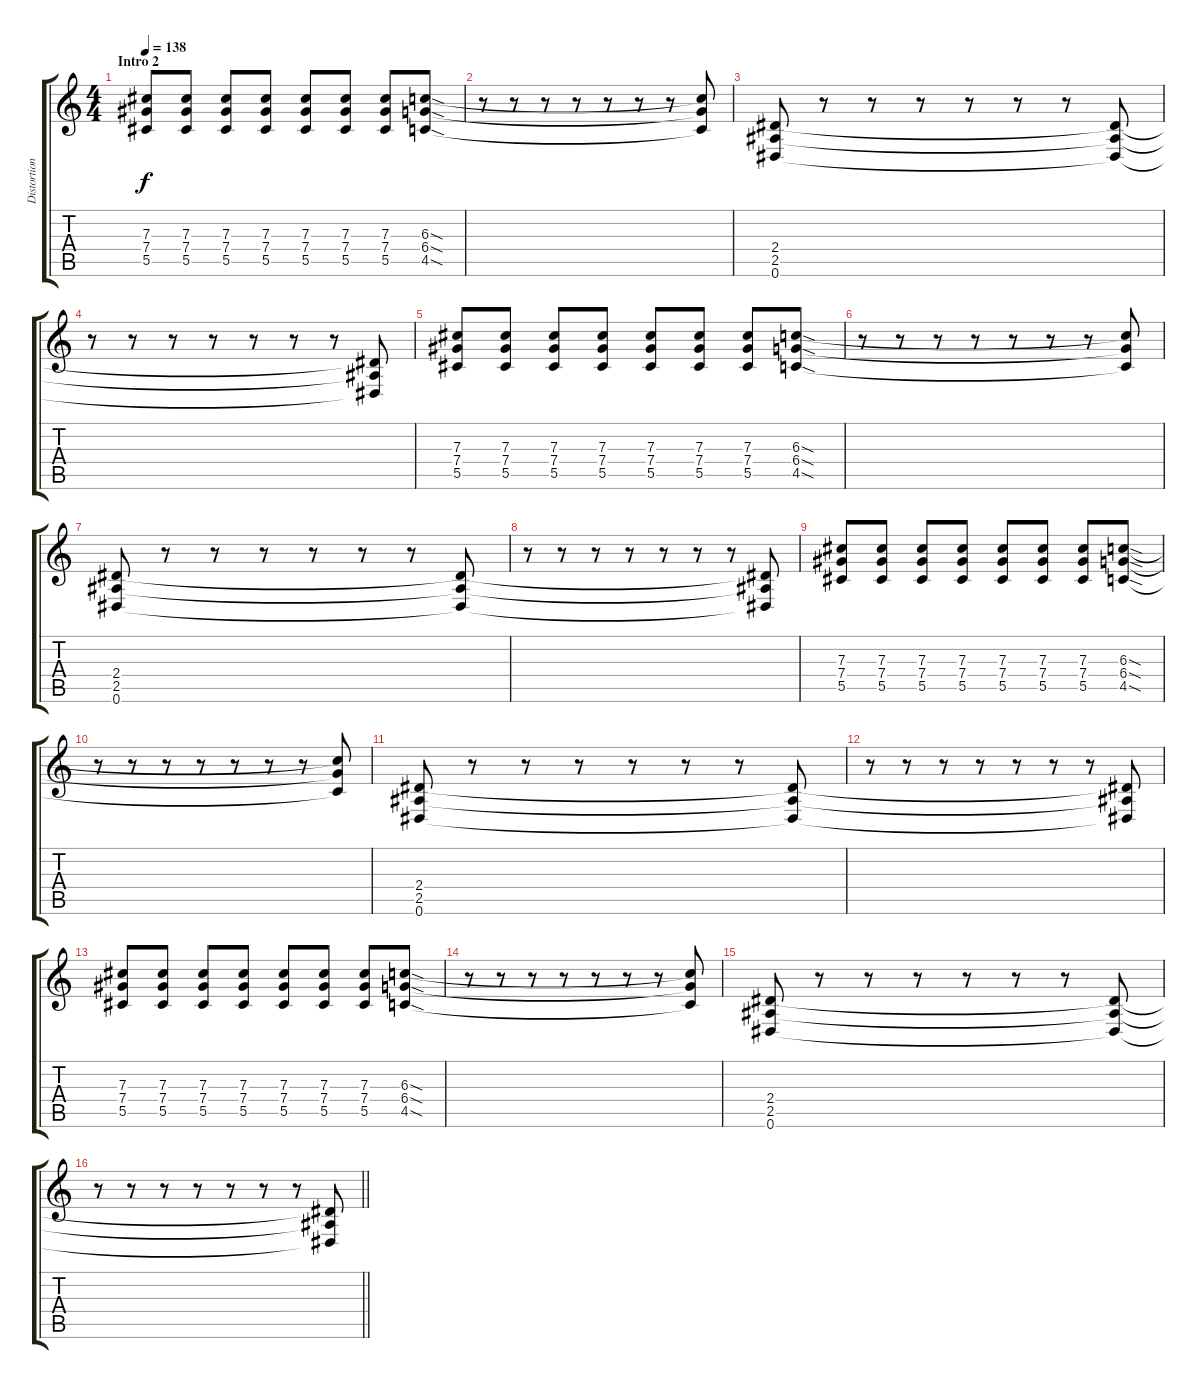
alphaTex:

\track ("Distortion 1" "Distortion") {instrument distortionguitar}
\staff {score tabs}
\tuning (Eb4 Bb3 Gb3 Db3 Ab2 Eb2) {hide}
\ts (4 4)
\section ("" "Intro 2")
\tempo 138
\clef g2
\ks c
(7.3 7.4 5.5).8{dy f} (7.3 7.4 5.5).8 (7.3 7.4 5.5).8 (7.3 7.4 5.5).8 (7.3 7.4 5.5).8 (7.3 7.4 5.5).8 (7.3 7.4 5.5).8 (6.3{sod} 6.4{sod} 4.5{sod}).8 |
r.8 r.8 r.8 r.8 r.8 r.8 r.8 (6.3{t} 6.4{t} 4.5{t}).8 |
(2.4 2.5 0.6).8 r.8 r.8 r.8 r.8 r.8 r.8 (2.4{t} 2.5{t} 0.6{t}).8 |
r.8 r.8 r.8 r.8 r.8 r.8 r.8 (2.4{t} 2.5{t} 0.6{t}).8 |
(7.3 7.4 5.5).8 (7.3 7.4 5.5).8 (7.3 7.4 5.5).8 (7.3 7.4 5.5).8 (7.3 7.4 5.5).8 (7.3 7.4 5.5).8 (7.3 7.4 5.5).8 (6.3{sod} 6.4{sod} 4.5{sod}).8 |
r.8 r.8 r.8 r.8 r.8 r.8 r.8 (6.3{t} 6.4{t} 4.5{t}).8 |
(2.4 2.5 0.6).8 r.8 r.8 r.8 r.8 r.8 r.8 (2.4{t} 2.5{t} 0.6{t}).8 |
r.8 r.8 r.8 r.8 r.8 r.8 r.8 (2.4{t} 2.5{t} 0.6{t}).8 |
(7.3 7.4 5.5).8 (7.3 7.4 5.5).8 (7.3 7.4 5.5).8 (7.3 7.4 5.5).8 (7.3 7.4 5.5).8 (7.3 7.4 5.5).8 (7.3 7.4 5.5).8 (6.3{sod} 6.4{sod} 4.5{sod}).8 |
r.8 r.8 r.8 r.8 r.8 r.8 r.8 (6.3{t} 6.4{t} 4.5{t}).8 |
(2.4 2.5 0.6).8 r.8 r.8 r.8 r.8 r.8 r.8 (2.4{t} 2.5{t} 0.6{t}).8 |
r.8 r.8 r.8 r.8 r.8 r.8 r.8 (2.4{t} 2.5{t} 0.6{t}).8 |
(7.3 7.4 5.5).8 (7.3 7.4 5.5).8 (7.3 7.4 5.5).8 (7.3 7.4 5.5).8 (7.3 7.4 5.5).8 (7.3 7.4 5.5).8 (7.3 7.4 5.5).8 (6.3{sod} 6.4{sod} 4.5{sod}).8 |
r.8 r.8 r.8 r.8 r.8 r.8 r.8 (6.3{t} 6.4{t} 4.5{t}).8 |
(2.4 2.5 0.6).8 r.8 r.8 r.8 r.8 r.8 r.8 (2.4{t} 2.5{t} 0.6{t}).8 |
\barLineRight lightlight
r.8 r.8 r.8 r.8 r.8 r.8 r.8 (2.4{t} 2.5{t} 0.6{t}).8
